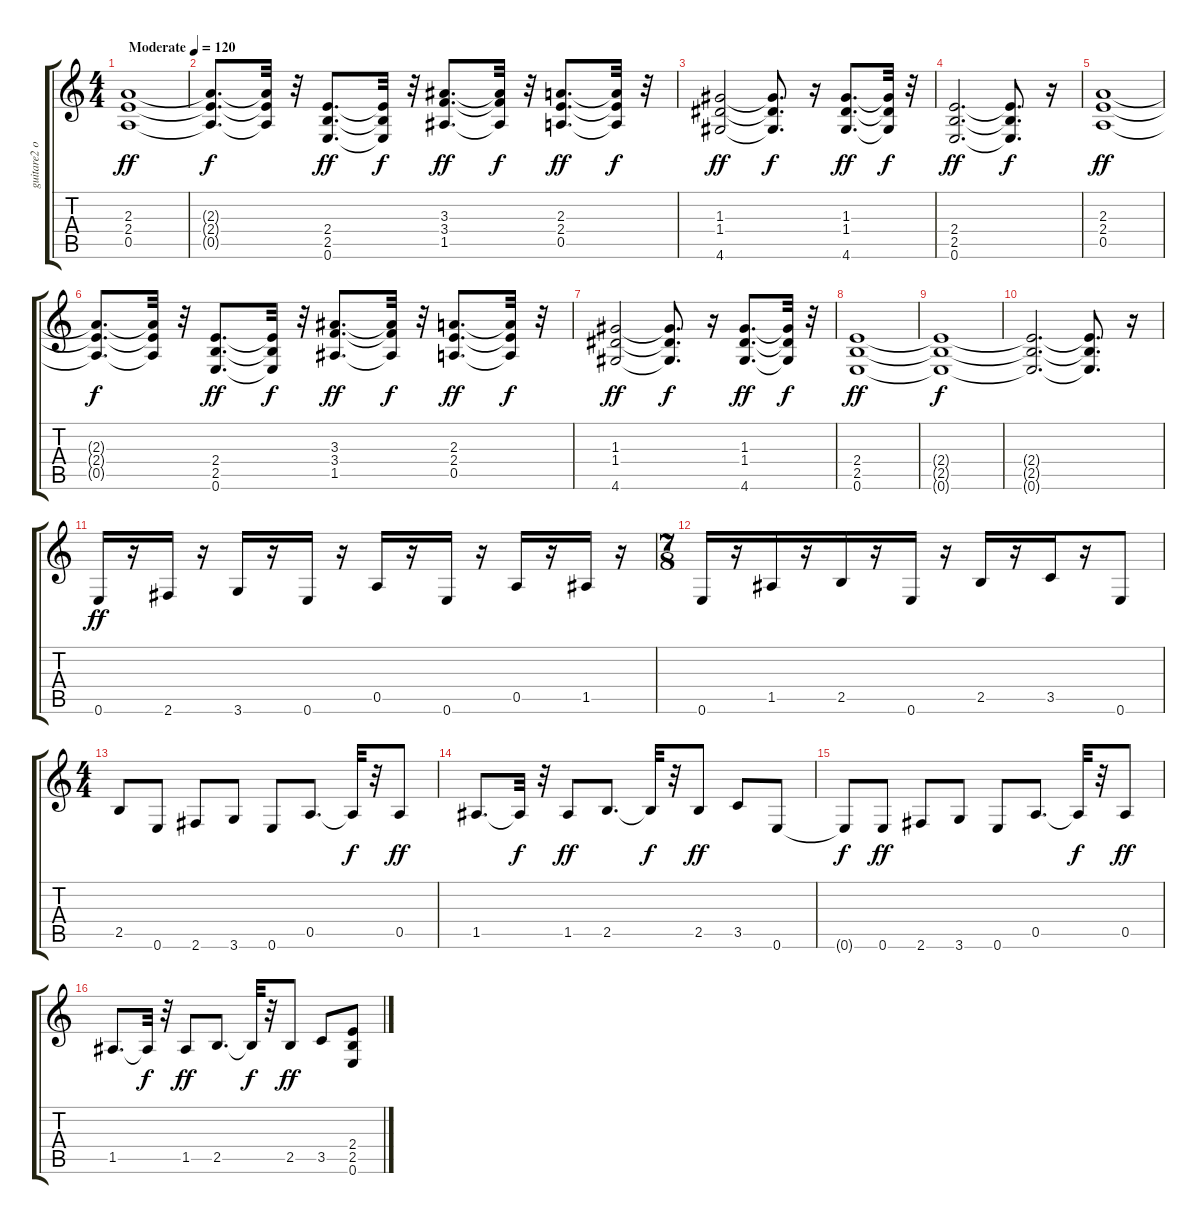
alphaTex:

\track ("guitare2 overdrive" "guitare2 o") {instrument overdrivenguitar}
\staff {score tabs}
\tuning (E4 B3 G3 D3 A2 E2) {hide}
\ts (4 4)
\tempo (120 "Moderate")
\clef g2
\ks c
(2.3 2.4 0.5).1{dy ff instrument overdrivenguitar} |
(2.3{t} 2.4{t} 0.5{t}).8{d dy f} (2.3{t} 2.4{t} 0.5{t}).32 r.32 (2.4 2.5 0.6).8{d dy ff} (2.4{t} 2.5{t} 0.6{t}).32{dy f} r.32 (3.3 3.4 1.5).8{d dy ff} (3.3{t} 3.4{t} 1.5{t}).32{dy f} r.32 (2.3 2.4 0.5).8{d dy ff} (2.3{t} 2.4{t} 0.5{t}).32{dy f} r.32 |
(1.3 1.4 4.6).2{dy ff} (1.3{t} 1.4{t} 4.6{t}).8{d dy f} r.16 (1.3 1.4 4.6).8{d dy ff} (1.3{t} 1.4{t} 4.6{t}).32{dy f} r.32 |
(2.4 2.5 0.6).2{d dy ff} (2.4{t} 2.5{t} 0.6{t}).8{d dy f} r.16 |
(2.3 2.4 0.5).1{dy ff} |
(2.3{t} 2.4{t} 0.5{t}).8{d dy f} (2.3{t} 2.4{t} 0.5{t}).32 r.32 (2.4 2.5 0.6).8{d dy ff} (2.4{t} 2.5{t} 0.6{t}).32{dy f} r.32 (3.3 3.4 1.5).8{d dy ff} (3.3{t} 3.4{t} 1.5{t}).32{dy f} r.32 (2.3 2.4 0.5).8{d dy ff} (2.3{t} 2.4{t} 0.5{t}).32{dy f} r.32 |
(1.3 1.4 4.6).2{dy ff} (1.3{t} 1.4{t} 4.6{t}).8{d dy f} r.16 (1.3 1.4 4.6).8{d dy ff} (1.3{t} 1.4{t} 4.6{t}).32{dy f} r.32 |
(2.4 2.5 0.6).1{dy ff} |
(2.4{t} 2.5{t} 0.6{t}).1{dy f} |
(2.4{t} 2.5{t} 0.6{t}).2{d} (2.4{t} 2.5{t} 0.6{t}).8{d} r.16 |
0.6.16{dy ff} r.16 2.6.16 r.16 3.6.16 r.16 0.6.16 r.16 0.5.16 r.16 0.6.16 r.16 0.5.16 r.16 1.5.16 r.16 |
\ts (7 8)
0.6.16 r.16 1.5.16 r.16 2.5.16 r.16 0.6.16 r.16 2.5.16 r.16 3.5.16 r.16 0.6.8 |
\ts (4 4)
2.5.8 0.6.8 2.6.8 3.6.8 0.6.8 0.5.8{d} 0.5{t}.32{dy f} r.32 0.5.8{dy ff} |
1.5.8{d} 1.5{t}.32{dy f} r.32 1.5.8{dy ff} 2.5.8{d} 2.5{t}.32{dy f} r.32 2.5.8{dy ff} 3.5.8 0.6.8 |
0.6{t}.8{dy f} 0.6.8{dy ff} 2.6.8 3.6.8 0.6.8 0.5.8{d} 0.5{t}.32{dy f} r.32 0.5.8{dy ff} |
1.5.8{d} 1.5{t}.32{dy f} r.32 1.5.8{dy ff} 2.5.8{d} 2.5{t}.32{dy f} r.32 2.5.8{dy ff} 3.5.8 (2.4 2.5 0.6).8
